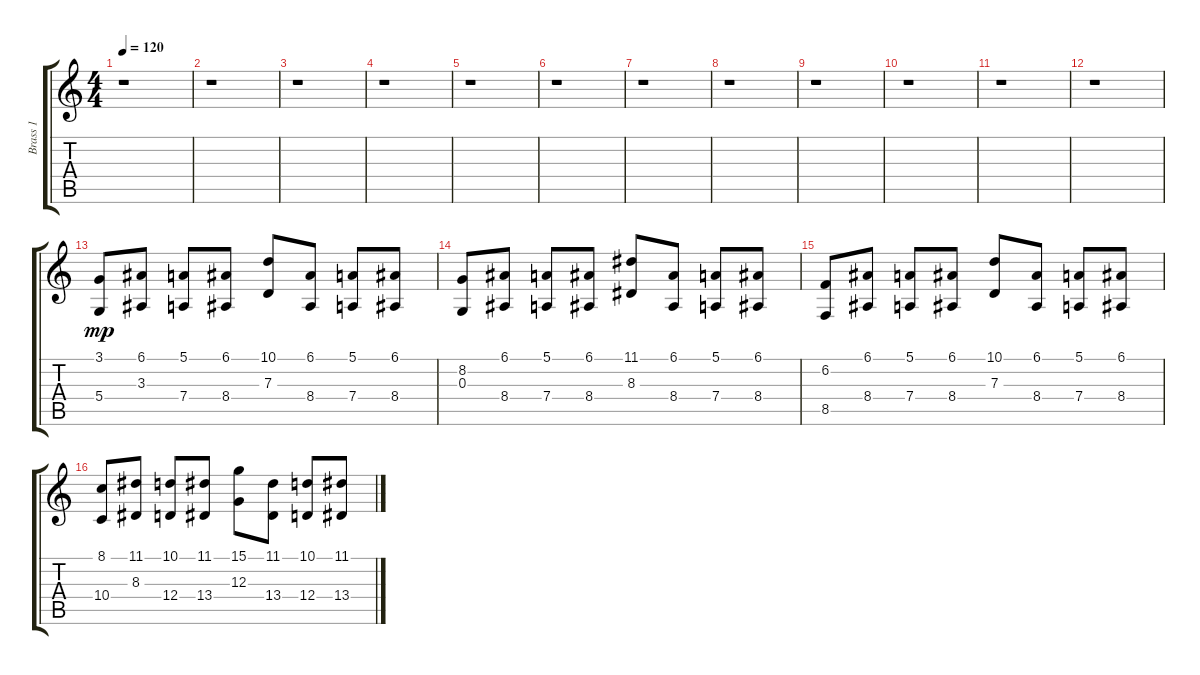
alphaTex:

\track ("Brass 1" "Brass 1") {instrument brasssection}
\staff {score tabs}
\tuning (E4 B3 G3 D3 A2 E2) {hide}
\ts (4 4)
\tempo 120
\clef g2
\ks c
r.1{dy mp} |
r.1 |
r.1 |
r.1 |
r.1 |
r.1 |
r.1 |
r.1 |
r.1 |
r.1 |
r.1 |
r.1 |
(3.1 5.4).8{balance 8} (6.1 3.3).8 (5.1 7.4).8 (6.1 8.4).8 (10.1 7.3).8 (6.1 8.4).8 (5.1 7.4).8 (6.1 8.4).8 |
(8.2 0.3).8 (6.1 8.4).8 (5.1 7.4).8 (6.1 8.4).8 (11.1 8.3).8 (6.1 8.4).8 (5.1 7.4).8 (6.1 8.4).8 |
(6.2 8.5).8 (6.1 8.4).8 (5.1 7.4).8 (6.1 8.4).8 (10.1 7.3).8 (6.1 8.4).8 (5.1 7.4).8 (6.1 8.4).8 |
(8.1 10.4).8 (11.1 8.3).8 (10.1 12.4).8 (11.1 13.4).8 (15.1 12.3).8 (11.1 13.4).8 (10.1 12.4).8 (11.1 13.4).8
